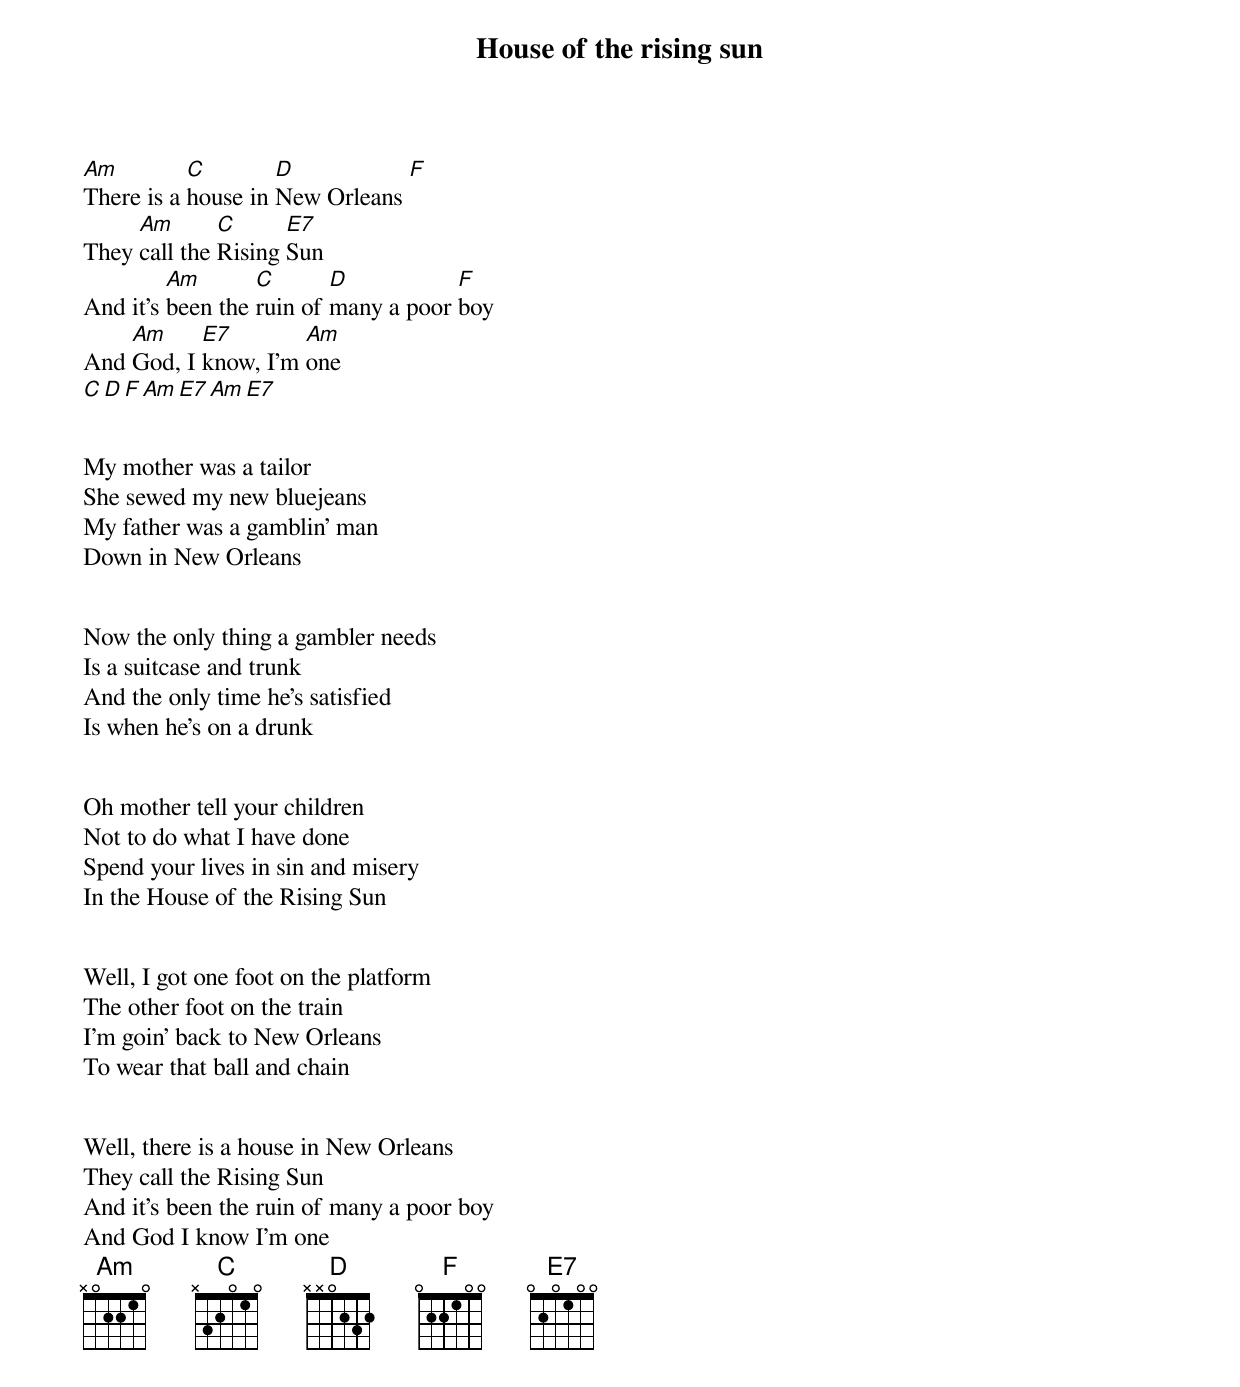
{title: House of the rising sun}
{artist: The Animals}
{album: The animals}
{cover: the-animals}
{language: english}
{columns: 2}
{define: Am frets X 0 2 2 1 0}
{define: C frets X 3 2 0 1 0}
{define: D frets X X 0 2 3 2}
{define: F base-fret 1 frets 0 2 2 1 0 0}
{define: E7 frets 0 2 0 1 0 0}


[Am]There is a [C]house in [D]New Orleans [F]
They [Am]call the [C]Rising [E7]Sun
And it's [Am]been the [C]ruin of [D]many a poor [F]boy
And [Am]God, I [E7]know, I'm [Am]one
[C][D][F][Am][E7][Am][E7]


My mother was a tailor
She sewed my new bluejeans
My father was a gamblin' man
Down in New Orleans


Now the only thing a gambler needs
Is a suitcase and trunk
And the only time he's satisfied
Is when he's on a drunk


Oh mother tell your children
Not to do what I have done
Spend your lives in sin and misery
In the House of the Rising Sun


Well, I got one foot on the platform
The other foot on the train
I'm goin' back to New Orleans
To wear that ball and chain


Well, there is a house in New Orleans
They call the Rising Sun
And it's been the ruin of many a poor boy
And God I know I'm one
